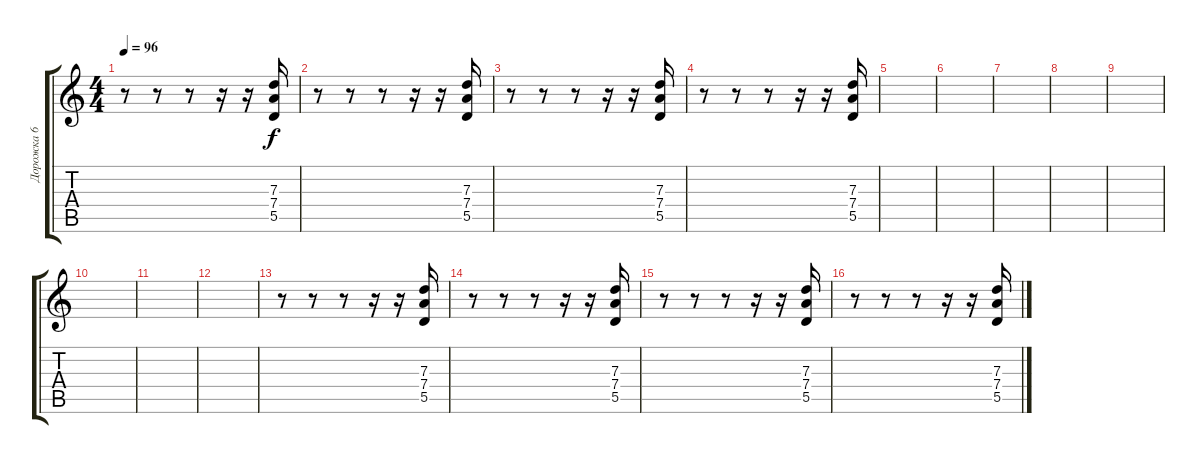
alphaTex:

\track ("Дорожка 6" "Дорожка 6") {instrument overdrivenguitar}
\staff {score tabs}
\tuning (E4 B3 G3 D3 A2 E2) {hide}
\ts (4 4)
\tempo 96
\clef g2
\ks c
r.8{dy f} r.8 r.8 r.16 r.16 (7.3 7.4 5.5).16 |
r.8 r.8 r.8 r.16 r.16 (7.3 7.4 5.5).16 |
r.8 r.8 r.8 r.16 r.16 (7.3 7.4 5.5).16 |
r.8 r.8 r.8 r.16 r.16 (7.3 7.4 5.5).16 |
|
|
|
|
|
|
|
|
r.8 r.8 r.8 r.16 r.16 (7.3 7.4 5.5).16 |
r.8 r.8 r.8 r.16 r.16 (7.3 7.4 5.5).16 |
r.8 r.8 r.8 r.16 r.16 (7.3 7.4 5.5).16 |
r.8 r.8 r.8 r.16 r.16 (7.3 7.4 5.5).16
